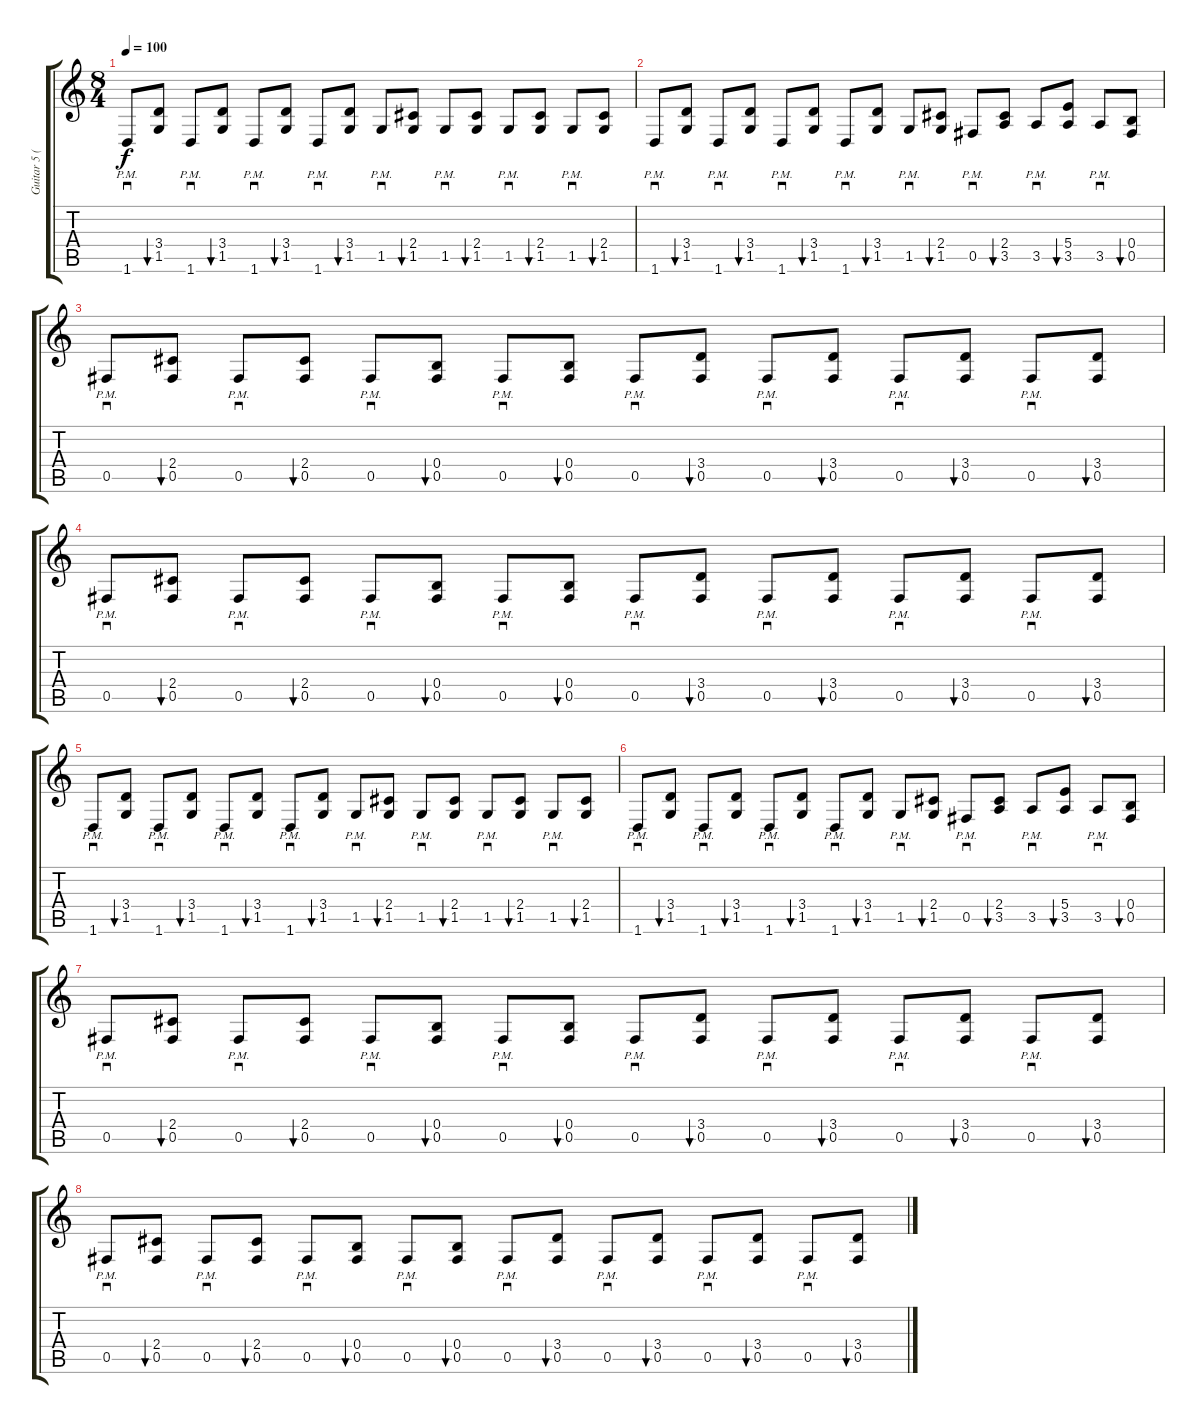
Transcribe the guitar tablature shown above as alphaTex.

\track ("Guitar 5 (Distortion)" "Guitar 5 (") {instrument distortionguitar}
\staff {score tabs}
\tuning (Db4 Ab3 E3 B2 Gb2 Db2) {hide}
\ts (8 4)
\tempo 100
\clef g2
\ks c
1.6{pm}.8{sd dy f} (3.4 1.5).8{bu 30} 1.6{pm}.8{sd} (3.4 1.5).8{bu 30} 1.6{pm}.8{sd} (3.4 1.5).8{bu 30} 1.6{pm}.8{sd} (3.4 1.5).8{bu 30} 1.5{pm}.8{sd} (2.4 1.5).8{bu 30} 1.5{pm}.8{sd} (2.4 1.5).8{bu 30} 1.5{pm}.8{sd} (2.4 1.5).8{bu 30} 1.5{pm}.8{sd} (2.4 1.5).8{bu 30} |
1.6{pm}.8{sd} (3.4 1.5).8{bu 30} 1.6{pm}.8{sd} (3.4 1.5).8{bu 30} 1.6{pm}.8{sd} (3.4 1.5).8{bu 30} 1.6{pm}.8{sd} (3.4 1.5).8{bu 30} 1.5{pm}.8{sd} (2.4 1.5).8{bu 30} 0.5{pm}.8{sd} (2.4 3.5).8{bu 30} 3.5{pm}.8{sd} (5.4 3.5).8{bu 30} 3.5{pm}.8{sd} (0.4 0.5).8{bu 30} |
0.5{pm}.8{sd} (2.4 0.5).8{bu 30} 0.5{pm}.8{sd} (2.4 0.5).8{bu 30} 0.5{pm}.8{sd} (0.4 0.5).8{bu 30} 0.5{pm}.8{sd} (0.4 0.5).8{bu 30} 0.5{pm}.8{sd} (3.4 0.5).8{bu 30} 0.5{pm}.8{sd} (3.4 0.5).8{bu 30} 0.5{pm}.8{sd} (3.4 0.5).8{bu 30} 0.5{pm}.8{sd} (3.4 0.5).8{bu 30} |
0.5{pm}.8{sd} (2.4 0.5).8{bu 30} 0.5{pm}.8{sd} (2.4 0.5).8{bu 30} 0.5{pm}.8{sd} (0.4 0.5).8{bu 30} 0.5{pm}.8{sd} (0.4 0.5).8{bu 30} 0.5{pm}.8{sd} (3.4 0.5).8{bu 30} 0.5{pm}.8{sd} (3.4 0.5).8{bu 30} 0.5{pm}.8{sd} (3.4 0.5).8{bu 30} 0.5{pm}.8{sd} (3.4 0.5).8{bu 30} |
1.6{pm}.8{sd} (3.4 1.5).8{bu 30} 1.6{pm}.8{sd} (3.4 1.5).8{bu 30} 1.6{pm}.8{sd} (3.4 1.5).8{bu 30} 1.6{pm}.8{sd} (3.4 1.5).8{bu 30} 1.5{pm}.8{sd} (2.4 1.5).8{bu 30} 1.5{pm}.8{sd} (2.4 1.5).8{bu 30} 1.5{pm}.8{sd} (2.4 1.5).8{bu 30} 1.5{pm}.8{sd} (2.4 1.5).8{bu 30} |
1.6{pm}.8{sd} (3.4 1.5).8{bu 30} 1.6{pm}.8{sd} (3.4 1.5).8{bu 30} 1.6{pm}.8{sd} (3.4 1.5).8{bu 30} 1.6{pm}.8{sd} (3.4 1.5).8{bu 30} 1.5{pm}.8{sd} (2.4 1.5).8{bu 30} 0.5{pm}.8{sd} (2.4 3.5).8{bu 30} 3.5{pm}.8{sd} (5.4 3.5).8{bu 30} 3.5{pm}.8{sd} (0.4 0.5).8{bu 30} |
0.5{pm}.8{sd} (2.4 0.5).8{bu 30} 0.5{pm}.8{sd} (2.4 0.5).8{bu 30} 0.5{pm}.8{sd} (0.4 0.5).8{bu 30} 0.5{pm}.8{sd} (0.4 0.5).8{bu 30} 0.5{pm}.8{sd} (3.4 0.5).8{bu 30} 0.5{pm}.8{sd} (3.4 0.5).8{bu 30} 0.5{pm}.8{sd} (3.4 0.5).8{bu 30} 0.5{pm}.8{sd} (3.4 0.5).8{bu 30} |
0.5{pm}.8{sd} (2.4 0.5).8{bu 30} 0.5{pm}.8{sd} (2.4 0.5).8{bu 30} 0.5{pm}.8{sd} (0.4 0.5).8{bu 30} 0.5{pm}.8{sd} (0.4 0.5).8{bu 30} 0.5{pm}.8{sd} (3.4 0.5).8{bu 30} 0.5{pm}.8{sd} (3.4 0.5).8{bu 30} 0.5{pm}.8{sd} (3.4 0.5).8{bu 30} 0.5{pm}.8{sd} (3.4 0.5).8{bu 30}
